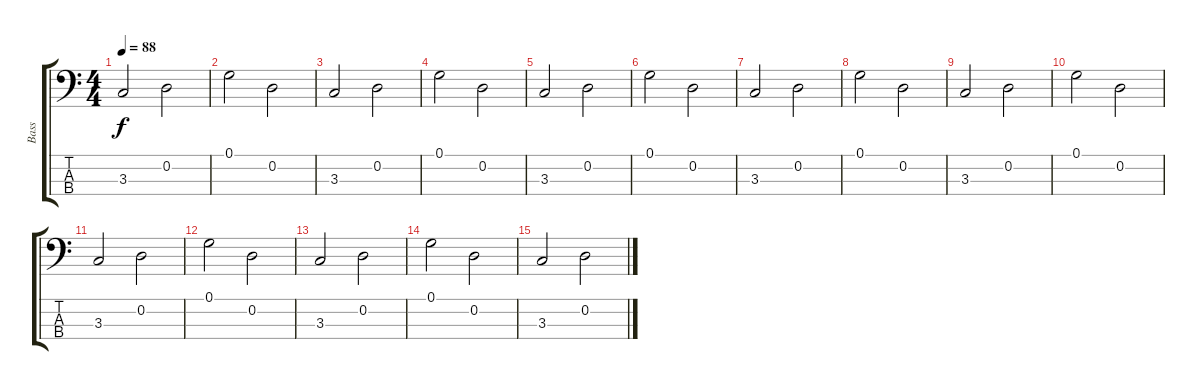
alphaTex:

\track ("Bass" "Bass") {instrument electricbassfinger}
\staff {score tabs}
\tuning (G2 D2 A1 E1) {hide}
\ts (4 4)
\tempo 88
\clef f4
\ks c
3.3.2{dy f} 0.2.2 |
0.1.2 0.2.2 |
3.3.2 0.2.2 |
0.1.2 0.2.2 |
3.3.2 0.2.2 |
0.1.2 0.2.2 |
3.3.2 0.2.2 |
0.1.2 0.2.2 |
3.3.2 0.2.2 |
0.1.2 0.2.2 |
3.3.2 0.2.2 |
0.1.2 0.2.2 |
3.3.2 0.2.2 |
0.1.2 0.2.2 |
3.3.2 0.2.2
